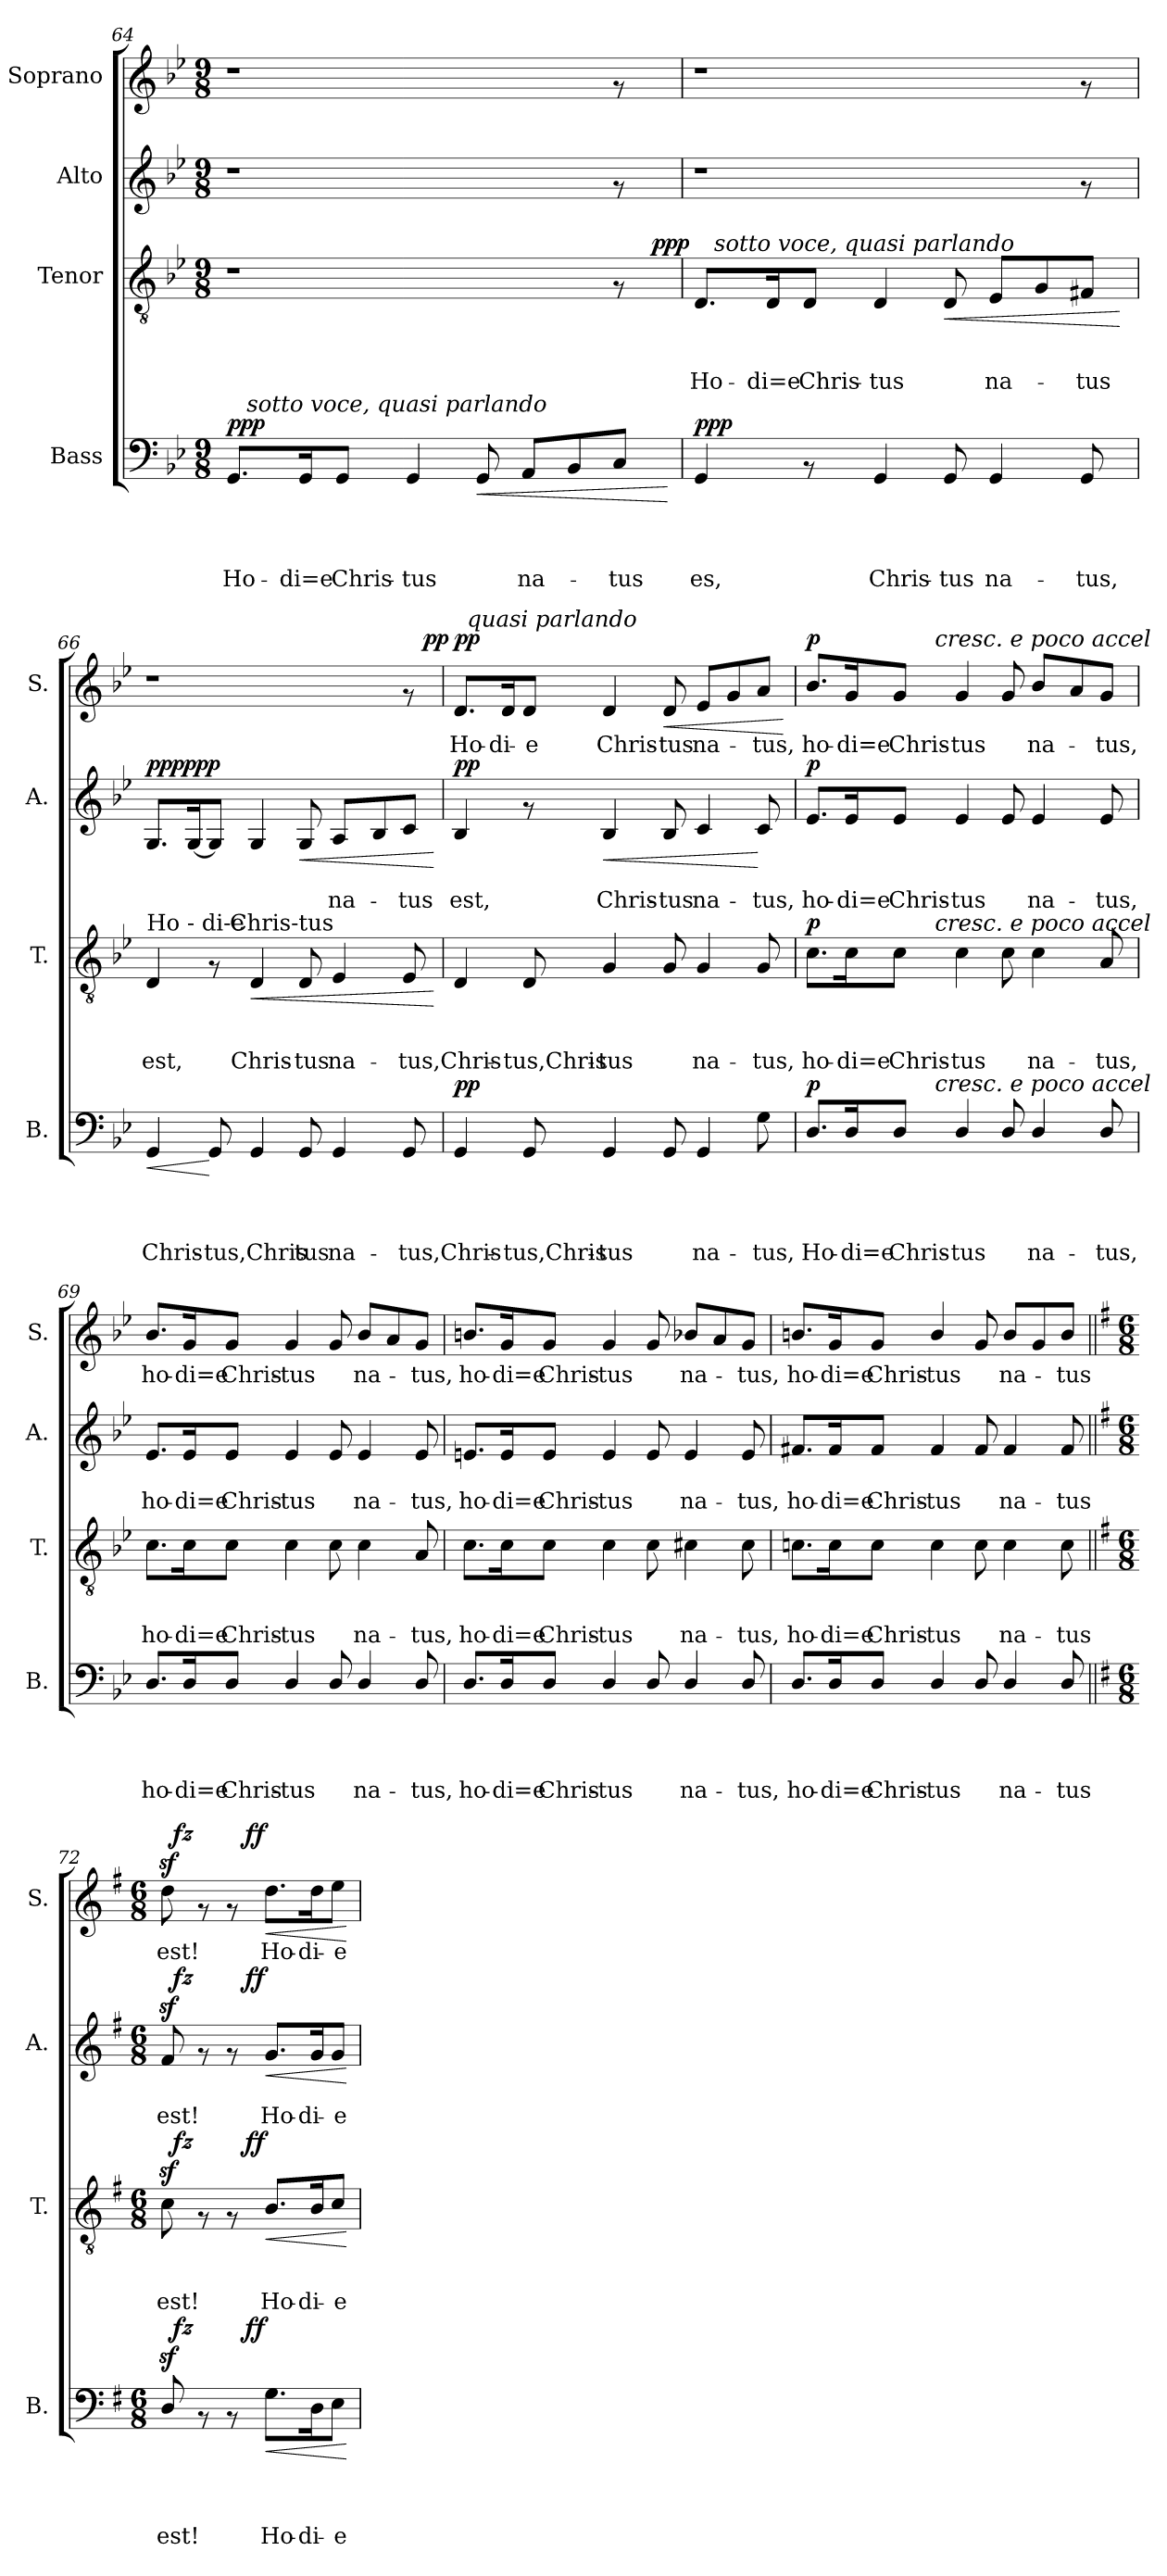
**kern	**text	**text	**text	**text	**dynam	**kern	**text	**text	**text	**dynam	**kern	**text	**text	**dynam	**kern	**text	**dynam
*part4	*part4	*part4	*part4	*part4	*part4	*part3	*part3	*part3	*part3	*part3	*part2	*part2	*part2	*part2	*part1	*part1	*part1
*staff4	*staff4	*staff4	*staff4	*staff4	*staff4	*staff3	*staff3	*staff3	*staff3	*staff3	*staff2	*staff2	*staff2	*staff2	*staff1	*staff1	*staff1
*I"Bass	*	*	*	*	*	*I"Tenor	*	*	*	*	*I"Alto	*	*	*	*I"Soprano	*	*
*I'B.	*	*	*	*	*	*I'T.	*	*	*	*	*I'A.	*	*	*	*I'S.	*	*
*clefF4	*	*	*	*	*	*clefGv2	*	*	*	*	*clefG2	*	*	*	*clefG2	*	*
*k[b-e-]	*	*	*	*	*	*k[b-e-]	*	*	*	*	*k[b-e-]	*	*	*	*k[b-e-]	*	*
*B-:	*	*	*	*	*	*B-:	*	*	*	*	*B-:	*	*	*	*B-:	*	*
*M9/8	*	*	*	*	*	*M9/8	*	*	*	*	*M9/8	*	*	*	*M9/8	*	*
=64	=64	=64	=64	=64	=64	=64	=64	=64	=64	=64	=64	=64	=64	=64	=64	=64	=64
!	!	!	!	!LO:LY:b	!LO:DY:a	!	!	!	!	!	!	!	!	!	!	!	!
*^	*	*	*	*	*	*^	*	*	*	*	*	*	*	*	*	*	*
8.GG/L	32ryy	.	.	.	Ho-	ppp	1r	1ryy	.	.	.	.	1r	.	.	.	1r	.	.
!	!LO:TX:a:i:t=sotto voce, quasi parlando	!	!	!	!	!	!	!	!	!	!	!	!	!	!	!	!	!	!
.	1ryy	.	.	.	.	.	.	.	.	.	.	.	.	.	.	.	.	.	.
!	!	!	!	!	!LO:LY:b	!	!	!	!	!	!	!	!	!	!	!	!	!	!
16GG/k	.	.	.	.	-di=e	.	.	.	.	.	.	.	.	.	.	.	.	.	.
!	!	!	!	!	!LO:LY:b	!	!	!	!	!	!	!	!	!	!	!	!	!	!
8GG/J	.	.	.	.	Chris-	.	.	.	.	.	.	.	.	.	.	.	.	.	.
!	!	!	!	!	!LO:LY:b	!	!	!	!	!	!	!	!	!	!	!	!	!	!
4GG/	.	.	.	.	-tus	.	.	.	.	.	.	.	.	.	.	.	.	.	.
!	!	!	!	!	!	!LO:HP:b	!	!	!	!	!	!	!	!	!	!	!	!	!
8GG/	.	.	.	.	.	<	.	.	.	.	.	.	.	.	.	.	.	.	.
!	!	!	!	!	!LO:LY:b	!	!	!	!	!	!	!	!	!	!	!	!	!	!
8AA/L	.	.	.	.	na-	.	.	.	.	.	.	.	.	.	.	.	.	.	.
8BB-/	.	.	.	.	.	.	.	.	.	.	.	.	.	.	.	.	.	.	.
!	!	!	!	!	!LO:LY:b	!	!	!	!	!	!	!	!	!	!	!	!	!	!
8C/J	.	.	.	.	-tus	.	8rF	16ryy	.	.	.	.	8rf	.	.	.	8rf	.	.
.	16.ryy	.	.	.	.	.	.	.	.	.	.	.	.	.	.	.	.	.	.
!	!	!	!	!	!	!	!	!	!	!	!	!LO:DY:a	!	!	!	!	!	!	!
.	.	.	.	.	.	.	.	16ryy	.	.	.	ppp	.	.	.	.	.	.	.
.	.	.	.	.	.	[	.	.	.	.	.	.	.	.	.	.	.	.	.
=65	=65	=65	=65	=65	=65	=65	=65	=65	=65	=65	=65	=65	=65	=65	=65	=65	=65	=65	=65
!	!	!	!	!	!LO:LY:b	!LO:DY:a	!	!	!	!	!LO:LY:b	!	!	!	!	!	!	!	!
*v	*v	*	*	*	*	*	*	*	*	*	*	*	*	*	*	*	*	*	*
4GG/	.	.	.	es,	ppp	8.D/L	32ryy	.	.	Ho-	.	1r	.	.	.	1r	.	.
!	!	!	!	!	!	!	!LO:TX:a:i:t=sotto voce, quasi parlando	!	!	!	!	!	!	!	!	!	!	!
.	.	.	.	.	.	.	1ryy	.	.	.	.	.	.	.	.	.	.	.
!	!	!	!	!	!	!	!	!	!	!LO:LY:b	!	!	!	!	!	!	!	!
.	.	.	.	.	.	16D/k	.	.	.	-di=e	.	.	.	.	.	.	.	.
!	!	!	!	!	!	!	!	!	!	!LO:LY:b	!	!	!	!	!	!	!	!
8rAA	.	.	.	.	.	8D/J	.	.	.	Chris-	.	.	.	.	.	.	.	.
!	!	!	!	!LO:LY:b	!	!	!	!	!	!LO:LY:b	!	!	!	!	!	!	!	!
4GG/	.	.	.	Chris-	.	4D/	.	.	.	-tus	.	.	.	.	.	.	.	.
!	!	!	!	!LO:LY:b	!	!	!	!	!	!	!LO:HP:b	!	!	!	!	!	!	!
8GG/	.	.	.	-tus	.	8D/	.	.	.	.	<	.	.	.	.	.	.	.
!	!	!	!	!LO:LY:b	!	!	!	!	!	!LO:LY:b	!	!	!	!	!	!	!	!
4GG/	.	.	.	na-	.	8E-/L	.	.	.	na-	.	.	.	.	.	.	.	.
.	.	.	.	.	.	8G/	.	.	.	.	.	.	.	.	.	.	.	.
!	!	!	!	!LO:LY:b	!	!	!	!	!	!LO:LY:b	!	!	!	!	!	!	!	!
8GG/	.	.	.	-tus,	.	8F#X/J	.	.	.	-tus	.	8rf	.	.	.	8rf	.	.
.	.	.	.	.	.	.	16.ryy	.	.	.	.	.	.	.	.	.	.	.
.	.	.	.	.	.	.	.	.	.	.	[	.	.	.	.	.	.	.
!!LO:PB:g=z
=66	=66	=66	=66	=66	=66	=66	=66	=66	=66	=66	=66	=66	=66	=66	=66	=66	=66	=66
!	!	!	!	!	!	!LO:TX:a:t=Ho - di-e	!	!	!	!	!	!	!	!	!	!	!	!
!	!	!	!	!LO:LY:b	!LO:HP:b	!	!	!	!	!LO:LY:b	!	!	!	!	!LO:DY:a	!	!	!
!	!	!	!	!	!	!	!	!	!	!	!	!	!	!	!LO:DY:n=1:b	!	!	!
*	*	*	*	*	*	*	*	*	*	*	*	*	*	*	*	*^	*	*
4GG/	.	.	.	Chris-	<	4D/	4ryy	.	.	est,	.	8.G/L	.	.	ppp ppp	1r	1ryy	.	.
.	.	.	.	.	.	.	.	.	.	.	.	[>16G/k	.	.	.	.	.	.	.
!	!	!	!	!LO:LY:b	!	!	!	!	!	!	!	!	!	!	!	!	!	!	!
8GG/	.	.	.	-tus,Chris	[	8rF	16ryy	.	.	.	.	8G/J]	.	.	.	.	.	.	.
!	!	!	!	!	!	!	!LO:TX:a:t=Chris-tus	!	!	!	!	!	!	!	!	!	!	!	!
.	.	.	.	.	.	.	2ryy	.	.	.	.	.	.	.	.	.	.	.	.
!	!	!	!	!	!	!	!	!	!	!LO:LY:b	!LO:HP:b	!	!	!	!	!	!	!	!
4GG/	.	.	.	.	.	4D/	.	.	.	Chris-	<	4G/	.	.	.	.	.	.	.
!	!	!	!	!LO:LY:b	!	!	!	!	!	!LO:LY:b	!	!	!	!	!LO:HP:b	!	!	!	!
8GG/	.	.	.	tus	.	8D/	.	.	.	-tus	.	8G/	.	.	<	.	.	.	.
!	!	!	!	!LO:LY:b	!	!	!	!	!	!LO:LY:b	!	!	!	!LO:LY:b	!	!	!	!	!
4GG/	.	.	.	na-	.	4E-/	.	.	.	na-	.	8A/L	.	na-	.	.	.	.	.
.	.	.	.	.	.	.	4ryy	.	.	.	.	.	.	.	.	.	.	.	.
.	.	.	.	.	.	.	.	.	.	.	.	8B-/	.	.	.	.	.	.	.
!	!	!	!	!LO:LY:b	!	!	!	!	!	!LO:LY:b	!	!	!	!LO:LY:b	!	!	!	!	!
8GG/	.	.	.	-tus,Chris-	.	8E-/	.	.	.	-tus,Chris-	.	8c/J	.	-tus	.	8rf	16ryy	.	.
!	!	!	!	!	!	!	!	!	!	!	!	!	!	!	!	!	!	!	!LO:DY:a
.	.	.	.	.	.	.	16ryy	.	.	.	.	.	.	.	.	.	16ryy	.	pp
.	.	.	.	.	.	.	.	.	.	.	[	.	.	.	[	.	.	.	.
=67	=67	=67	=67	=67	=67	=67	=67	=67	=67	=67	=67	=67	=67	=67	=67	=67	=67	=67	=67
!	!	!	!	!	!LO:DY:a	!	!	!	!	!	!	!	!	!LO:LY:b	!LO:DY:b	!	!	!LO:LY:b	!LO:DY:b
*	*	*	*	*	*	*v	*v	*	*	*	*	*	*	*	*	*	*	*	*
4GG/	.	.	.	.	pp	4D/	.	.	.	.	4B-/	.	est,	pp	8.d/L	32ryy	Ho-	pp
!	!	!	!	!	!	!	!	!	!	!	!	!	!	!	!	!LO:TX:a:i:t=quasi parlando	!	!
.	.	.	.	.	.	.	.	.	.	.	.	.	.	.	.	1ryy	.	.
!	!	!	!	!	!	!	!	!	!	!	!	!	!	!	!	!	!LO:LY:b	!
.	.	.	.	.	.	.	.	.	.	.	.	.	.	.	16d/k	.	-di-	.
!	!	!	!	!LO:LY:b	!	!	!	!	!LO:LY:b	!	!	!	!	!	!	!	!LO:LY:b	!
8GG/	.	.	.	-tus,Chris-	.	8D/	.	.	-tus,Chris-	.	8rf	.	.	.	8d/J	.	-e	.
!	!	!	!	!LO:LY:b	!	!	!	!	!LO:LY:b	!	!	!	!LO:LY:b	!LO:HP:b	!	!	!LO:LY:b	!
4GG/	.	.	.	-tus	.	4G/	.	.	-tus	.	4B-/	.	Chris-	<	4d/	.	Chris-	.
!	!	!	!	!	!	!	!	!	!	!	!	!	!LO:LY:b	!	!	!	!LO:LY:b	!LO:HP:b
8GG/	.	.	.	.	.	8G/	.	.	.	.	8B-/	.	-tus	.	8d/	.	-tus	<
!	!	!	!	!LO:LY:b	!	!	!	!	!LO:LY:b	!	!	!	!LO:LY:b	!	!	!	!LO:LY:b	!
4GG/	.	.	.	na-	.	4G/	.	.	na-	.	4c/	.	na-	.	8e-/L	.	na-	.
.	.	.	.	.	.	.	.	.	.	.	.	.	.	.	8g/	.	.	.
!	!	!	!	!LO:LY:b	!	!	!	!	!LO:LY:b	!	!	!	!LO:LY:b	!	!	!	!LO:LY:b	!
8G\	.	.	.	-tus,	.	8G/	.	.	-tus,	.	8c/	.	-tus,	[	8a/J	.	-tus,	.
.	.	.	.	.	.	.	.	.	.	.	.	.	.	.	.	16.ryy	.	.
.	.	.	.	.	.	.	.	.	.	.	.	.	.	.	.	.	.	[
=68	=68	=68	=68	=68	=68	=68	=68	=68	=68	=68	=68	=68	=68	=68	=68	=68	=68	=68
!	!	!	!	!LO:LY:b	!LO:DY:a	!	!	!	!LO:LY:b	!LO:DY:a	!	!	!LO:LY:b	!LO:DY:a	!	!	!LO:LY:b	!LO:DY:a
*^	*	*	*	*	*	*^	*	*	*	*	*	*	*	*	*	*	*	*
8.D/L	4ryy	.	.	.	Ho-	p	8.c\L	4ryy	.	.	ho-	p	8.e-/L	.	ho-	p	8.b-/L	4ryy	ho-	p
!	!	!	!	!	!LO:LY:b	!	!	!	!	!	!LO:LY:b	!	!	!	!LO:LY:b	!	!	!	!LO:LY:b	!
16D/k	.	.	.	.	-di=e	.	16c\k	.	.	.	-di=e	.	16e-/k	.	-di=e	.	16g/k	.	-di=e	.
!	!	!	!	!	!LO:LY:b	!	!	!	!	!	!LO:LY:b	!	!	!	!LO:LY:b	!	!	!	!LO:LY:b	!
8D/J	16.ryy	.	.	.	Chris-	.	8c\J	16.ryy	.	.	Chris-	.	8e-/J	.	Chris-	.	8g/J	16.ryy	Chris-	.
!	!	!	!	!	!	!	!	!	!	!	!	!	!	!	!	!	!	!LO:TX:a:i:t=cresc. e poco accel	!	!
!	!	!	!	!	!	!	!	!LO:TX:a:i:t=cresc. e poco accel	!	!	!	!	!	!	!	!	!	!	!	!
!	!LO:TX:a:i:t=cresc. e poco accel	!	!	!	!	!	!	!	!	!	!	!	!	!	!	!	!	!	!	!
.	2ryy	.	.	.	.	.	.	2ryy	.	.	.	.	.	.	.	.	.	2ryy	.	.
!	!	!	!	!	!LO:LY:b	!	!	!	!	!	!LO:LY:b	!	!	!	!LO:LY:b	!	!	!	!LO:LY:b	!
4D/	.	.	.	.	-tus	.	4c\	.	.	.	-tus	.	4e-/	.	-tus	.	4g/	.	-tus	.
8D/	.	.	.	.	.	.	8c\	.	.	.	.	.	8e-/	.	.	.	8g/	.	.	.
!	!	!	!	!	!LO:LY:b	!	!	!	!	!	!LO:LY:b	!	!	!	!LO:LY:b	!	!	!	!LO:LY:b	!
4D/	.	.	.	.	na-	.	4c\	.	.	.	na-	.	4e-/	.	na-	.	8b-/L	.	na-	.
.	4ryy	.	.	.	.	.	.	4ryy	.	.	.	.	.	.	.	.	.	4ryy	.	.
.	.	.	.	.	.	.	.	.	.	.	.	.	.	.	.	.	8a/	.	.	.
!	!	!	!	!	!LO:LY:b	!	!	!	!	!	!LO:LY:b	!	!	!	!LO:LY:b	!	!	!	!LO:LY:b	!
8D/	.	.	.	.	-tus,	.	8A/	.	.	.	-tus,	.	8e-/	.	-tus,	.	8g/J	.	-tus,	.
.	32ryy	.	.	.	.	.	.	32ryy	.	.	.	.	.	.	.	.	.	32ryy	.	.
=69	=69	=69	=69	=69	=69	=69	=69	=69	=69	=69	=69	=69	=69	=69	=69	=69	=69	=69	=69	=69
!	!	!	!	!	!LO:LY:b	!	!	!	!	!	!LO:LY:b	!	!	!	!LO:LY:b	!	!	!	!LO:LY:b	!
*v	*v	*	*	*	*	*	*	*	*	*	*	*	*	*	*	*	*v	*v	*	*
*	*	*	*	*	*	*v	*v	*	*	*	*	*	*	*	*	*	*	*
8.D/L	.	.	.	ho-	.	8.c\L	.	.	ho-	.	8.e-/L	.	ho-	.	8.b-/L	ho-	.
!	!	!	!	!LO:LY:b	!	!	!	!	!LO:LY:b	!	!	!	!LO:LY:b	!	!	!LO:LY:b	!
16D/k	.	.	.	-di=e	.	16c\k	.	.	-di=e	.	16e-/k	.	-di=e	.	16g/k	-di=e	.
!	!	!	!	!LO:LY:b	!	!	!	!	!LO:LY:b	!	!	!	!LO:LY:b	!	!	!LO:LY:b	!
8D/J	.	.	.	Chris-	.	8c\J	.	.	Chris-	.	8e-/J	.	Chris-	.	8g/J	Chris-	.
!	!	!	!	!LO:LY:b	!	!	!	!	!LO:LY:b	!	!	!	!LO:LY:b	!	!	!LO:LY:b	!
4D/	.	.	.	-tus	.	4c\	.	.	-tus	.	4e-/	.	-tus	.	4g/	-tus	.
8D/	.	.	.	.	.	8c\	.	.	.	.	8e-/	.	.	.	8g/	.	.
!	!	!	!	!LO:LY:b	!	!	!	!	!LO:LY:b	!	!	!	!LO:LY:b	!	!	!LO:LY:b	!
4D/	.	.	.	na-	.	4c\	.	.	na-	.	4e-/	.	na-	.	8b-/L	na-	.
.	.	.	.	.	.	.	.	.	.	.	.	.	.	.	8a/	.	.
!	!	!	!	!LO:LY:b	!	!	!	!	!LO:LY:b	!	!	!	!LO:LY:b	!	!	!LO:LY:b	!
8D/	.	.	.	-tus,	.	8A/	.	.	-tus,	.	8e-/	.	-tus,	.	8g/J	-tus,	.
!!LO:PB:g=z
=70	=70	=70	=70	=70	=70	=70	=70	=70	=70	=70	=70	=70	=70	=70	=70	=70	=70
!	!	!	!	!LO:LY:b	!	!	!	!	!LO:LY:b	!	!	!	!LO:LY:b	!	!	!LO:LY:b	!
8.D/L	.	.	.	ho-	.	8.c\L	.	.	ho-	.	8.en/L	.	ho-	.	8.bn/L	ho-	.
!	!	!	!	!LO:LY:b	!	!	!	!	!LO:LY:b	!	!	!	!LO:LY:b	!	!	!LO:LY:b	!
16D/k	.	.	.	-di=e	.	16c\k	.	.	-di=e	.	16e/k	.	-di=e	.	16g/k	-di=e	.
!	!	!	!	!LO:LY:b	!	!	!	!	!LO:LY:b	!	!	!	!LO:LY:b	!	!	!LO:LY:b	!
8D/J	.	.	.	Chris-	.	8c\J	.	.	Chris-	.	8e/J	.	Chris-	.	8g/J	Chris-	.
!	!	!	!	!LO:LY:b	!	!	!	!	!LO:LY:b	!	!	!	!LO:LY:b	!	!	!LO:LY:b	!
4D/	.	.	.	-tus	.	4c\	.	.	-tus	.	4e/	.	-tus	.	4g/	-tus	.
8D/	.	.	.	.	.	8c\	.	.	.	.	8e/	.	.	.	8g/	.	.
!	!	!	!	!LO:LY:b	!	!	!	!	!LO:LY:b	!	!	!	!LO:LY:b	!	!	!LO:LY:b	!
4D/	.	.	.	na-	.	4c#X\	.	.	na-	.	4e/	.	na-	.	8b-X/L	na-	.
.	.	.	.	.	.	.	.	.	.	.	.	.	.	.	8a/	.	.
!	!	!	!	!LO:LY:b	!	!	!	!	!LO:LY:b	!	!	!	!LO:LY:b	!	!	!LO:LY:b	!
8D/	.	.	.	-tus,	.	8c#\	.	.	-tus,	.	8e/	.	-tus,	.	8g/J	-tus,	.
=71	=71	=71	=71	=71	=71	=71	=71	=71	=71	=71	=71	=71	=71	=71	=71	=71	=71
!	!	!	!	!LO:LY:b	!	!	!	!	!LO:LY:b	!	!	!	!LO:LY:b	!	!	!LO:LY:b	!
8.D/L	.	.	.	ho-	.	8.cn\L	.	.	ho-	.	8.f#X/L	.	ho-	.	8.bn/L	ho-	.
!	!	!	!	!LO:LY:b	!	!	!	!	!LO:LY:b	!	!	!	!LO:LY:b	!	!	!LO:LY:b	!
16D/k	.	.	.	-di=e	.	16c\k	.	.	-di=e	.	16f#/k	.	-di=e	.	16g/k	-di=e	.
!	!	!	!	!LO:LY:b	!	!	!	!	!LO:LY:b	!	!	!	!LO:LY:b	!	!	!LO:LY:b	!
8D/J	.	.	.	Chris-	.	8c\J	.	.	Chris-	.	8f#/J	.	Chris-	.	8g/J	Chris-	.
!	!	!	!	!LO:LY:b	!	!	!	!	!LO:LY:b	!	!	!	!LO:LY:b	!	!	!LO:LY:b	!
4D/	.	.	.	-tus	.	4c\	.	.	-tus	.	4f#/	.	-tus	.	4b/	-tus	.
8D/	.	.	.	.	.	8c\	.	.	.	.	8f#/	.	.	.	8g/	.	.
!	!	!	!	!LO:LY:b	!	!	!	!	!LO:LY:b	!	!	!	!LO:LY:b	!	!	!LO:LY:b	!
4D/	.	.	.	na-	.	4c\	.	.	na-	.	4f#/	.	na-	.	8b/L	na-	.
.	.	.	.	.	.	.	.	.	.	.	.	.	.	.	8g/	.	.
!	!	!	!	!LO:LY:b	!	!	!	!	!LO:LY:b	!	!	!	!LO:LY:b	!	!	!LO:LY:b	!
8D/	.	.	.	-tus	.	8c\	.	.	-tus	.	8f#/	.	-tus	.	8b/J	-tus	.
=72||	=72||	=72||	=72||	=72||	=72||	=72||	=72||	=72||	=72||	=72||	=72||	=72||	=72||	=72||	=72||	=72||	=72||
*k[f#]	*	*	*	*	*	*k[f#]	*	*	*	*	*k[f#]	*	*	*	*k[f#]	*	*
*G:	*	*	*	*	*	*G:	*	*	*	*	*G:	*	*	*	*G:	*	*
*M6/8	*	*	*	*	*	*M6/8	*	*	*	*	*M6/8	*	*	*	*M6/8	*	*
!	!	!	!	!LO:LY:b	!	!	!	!	!LO:LY:b	!	!	!	!LO:LY:b	!	!	!LO:LY:b	!
*^	*	*	*	*	*	*^	*	*	*	*	*^	*	*	*	*^	*	*
*	*^	*	*	*	*	*	*	*^	*	*	*	*	*	*^	*	*	*	*	*^	*	*
8Dz>/	32ryy	4ryy	.	.	.	est!	.	8cz>\	32ryy	4ryy	.	.	est!	.	8f#z>/	32ryy	4ryy	.	est!	.	8ddz>\	32ryy	4ryy	est!	.
!	!	!	!	!	!	!	!LO:DY:a	!	!	!	!	!	!	!LO:DY:a	!	!	!	!	!	!LO:DY:a	!	!	!	!	!LO:DY:a
.	2ryy	.	.	.	.	.	fz	.	2ryy	.	.	.	.	fz	.	2ryy	.	.	.	fz	.	2ryy	.	.	fz
8rAA	.	.	.	.	.	.	.	8rF	.	.	.	.	.	.	8rf	.	.	.	.	.	8rf	.	.	.	.
8rAA	.	16ryy	.	.	.	.	.	8rF	.	16ryy	.	.	.	.	8rf	.	16ryy	.	.	.	8rf	.	16ryy	.	.
!	!	!	!	!	!	!	!LO:DY:a	!	!	!	!	!	!	!LO:DY:a	!	!	!	!	!	!LO:DY:a	!	!	!	!	!LO:DY:a
.	.	4..ryy	.	.	.	.	ff	.	.	4..ryy	.	.	.	ff	.	.	4..ryy	.	.	ff	.	.	4..ryy	.	ff
!	!	!	!	!	!	!LO:LY:b	!LO:HP:b	!	!	!	!	!	!LO:LY:b	!LO:HP:b	!	!	!	!	!LO:LY:b	!LO:HP:b	!	!	!	!LO:LY:b	!LO:HP:b
8.G\L	.	.	.	.	.	Ho-	<	8.B/L	.	.	.	.	Ho-	<	8.g/L	.	.	.	Ho-	<	8.dd\L	.	.	Ho-	<
.	8..ryy	.	.	.	.	.	.	.	8..ryy	.	.	.	.	.	.	8..ryy	.	.	.	.	.	8..ryy	.	.	.
!	!	!	!	!	!	!LO:LY:b	!	!	!	!	!	!	!LO:LY:b	!	!	!	!	!	!LO:LY:b	!	!	!	!	!LO:LY:b	!
16D\k	.	.	.	.	.	-di-	.	16B/k	.	.	.	.	-di-	.	16g/k	.	.	.	-di-	.	16dd\k	.	.	-di-	.
!	!	!	!	!	!	!LO:LY:b	!	!	!	!	!	!	!LO:LY:b	!	!	!	!	!	!LO:LY:b	!	!	!	!	!LO:LY:b	!
8E\J	.	.	.	.	.	-e	.	8c/J	.	.	.	.	-e	.	8g/J	.	.	.	-e	.	8ee\J	.	.	-e	.
.	.	.	.	.	.	.	[	.	.	.	.	.	.	[	.	.	.	.	.	[	.	.	.	.	[
*v	*v	*v	*	*	*	*	*	*	*	*	*	*	*	*	*v	*v	*v	*	*	*	*v	*v	*v	*	*
*	*	*	*	*	*	*v	*v	*v	*	*	*	*	*	*	*	*	*	*	*
=	=	=	=	=	=	=	=	=	=	=	=	=	=	=	=	=	=
*-	*-	*-	*-	*-	*-	*-	*-	*-	*-	*-	*-	*-	*-	*-	*-	*-	*-
